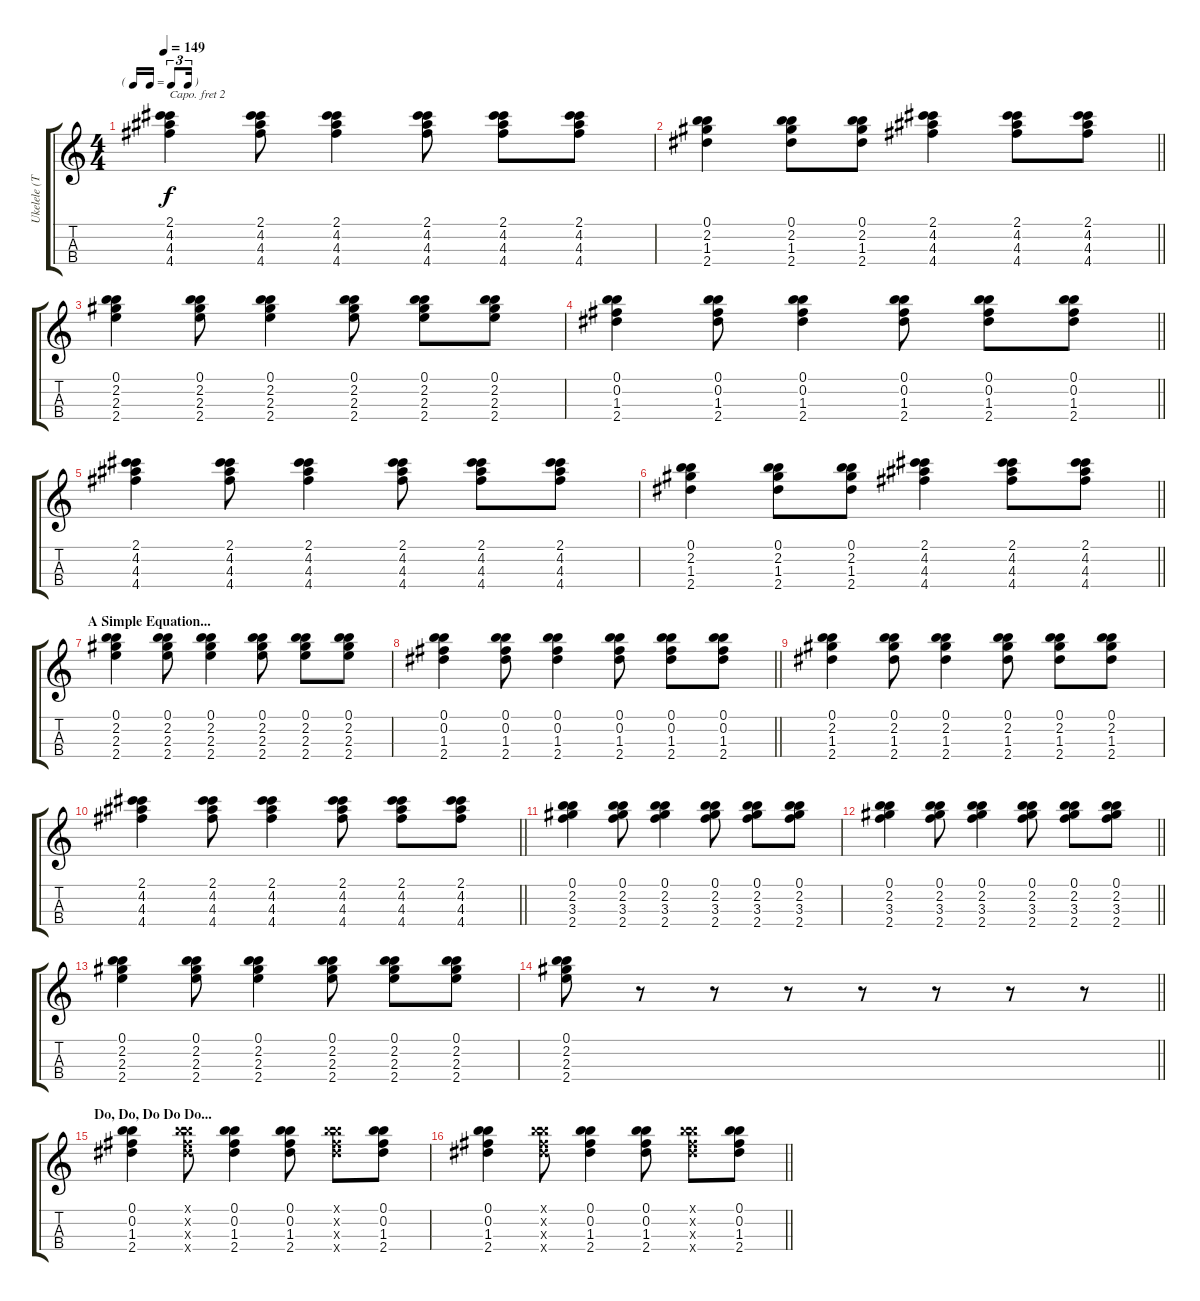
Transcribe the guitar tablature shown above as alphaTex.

\track ("Ukelele (Tom)" "Ukelele (T") {instrument acousticguitarnylon}
\staff {score tabs}
\capo 2
\tuning (A4 E4 C4 G4) {hide}
\ts (4 4)
\tf triplet16th
\tempo 149
\clef g2
\ks c
(2.1 4.2 4.3 4.4).4{dy f} (2.1 4.2 4.3 4.4).8 (2.1 4.2 4.3 4.4).4 (2.1 4.2 4.3 4.4).8 (2.1 4.2 4.3 4.4).8 (2.1 4.2 4.3 4.4).8 |
\barLineRight lightlight
(0.1 2.2 1.3 2.4).4 (0.1 2.2 1.3 2.4).8 (0.1 2.2 1.3 2.4).8 (2.1 4.2 4.3 4.4).4 (2.1 4.2 4.3 4.4).8 (2.1 4.2 4.3 4.4).8 |
(0.1 2.2 2.3 2.4).4 (0.1 2.2 2.3 2.4).8 (0.1 2.2 2.3 2.4).4 (0.1 2.2 2.3 2.4).8 (0.1 2.2 2.3 2.4).8 (0.1 2.2 2.3 2.4).8 |
\barLineRight lightlight
(0.1 0.2 1.3 2.4).4 (0.1 0.2 1.3 2.4).8 (0.1 0.2 1.3 2.4).4 (0.1 0.2 1.3 2.4).8 (0.1 0.2 1.3 2.4).8 (0.1 0.2 1.3 2.4).8 |
(2.1 4.2 4.3 4.4).4 (2.1 4.2 4.3 4.4).8 (2.1 4.2 4.3 4.4).4 (2.1 4.2 4.3 4.4).8 (2.1 4.2 4.3 4.4).8 (2.1 4.2 4.3 4.4).8 |
\barLineRight lightlight
(0.1 2.2 1.3 2.4).4 (0.1 2.2 1.3 2.4).8 (0.1 2.2 1.3 2.4).8 (2.1 4.2 4.3 4.4).4 (2.1 4.2 4.3 4.4).8 (2.1 4.2 4.3 4.4).8 |
\section ("" "A Simple Equation...")
(0.1 2.2 2.3 2.4).4 (0.1 2.2 2.3 2.4).8 (0.1 2.2 2.3 2.4).4 (0.1 2.2 2.3 2.4).8 (0.1 2.2 2.3 2.4).8 (0.1 2.2 2.3 2.4).8 |
\barLineRight lightlight
(0.1 0.2 1.3 2.4).4 (0.1 0.2 1.3 2.4).8 (0.1 0.2 1.3 2.4).4 (0.1 0.2 1.3 2.4).8 (0.1 0.2 1.3 2.4).8 (0.1 0.2 1.3 2.4).8 |
(0.1 2.2 1.3 2.4).4 (0.1 2.2 1.3 2.4).8 (0.1 2.2 1.3 2.4).4 (0.1 2.2 1.3 2.4).8 (0.1 2.2 1.3 2.4).8 (0.1 2.2 1.3 2.4).8 |
\barLineRight lightlight
(2.1 4.2 4.3 4.4).4 (2.1 4.2 4.3 4.4).8 (2.1 4.2 4.3 4.4).4 (2.1 4.2 4.3 4.4).8 (2.1 4.2 4.3 4.4).8 (2.1 4.2 4.3 4.4).8 |
(0.1 2.2 3.3 2.4).4 (0.1 2.2 3.3 2.4).8 (0.1 2.2 3.3 2.4).4 (0.1 2.2 3.3 2.4).8 (0.1 2.2 3.3 2.4).8 (0.1 2.2 3.3 2.4).8 |
\barLineRight lightlight
(0.1 2.2 3.3 2.4).4 (0.1 2.2 3.3 2.4).8 (0.1 2.2 3.3 2.4).4 (0.1 2.2 3.3 2.4).8 (0.1 2.2 3.3 2.4).8 (0.1 2.2 3.3 2.4).8 |
(0.1 2.2 2.3 2.4).4 (0.1 2.2 2.3 2.4).8 (0.1 2.2 2.3 2.4).4 (0.1 2.2 2.3 2.4).8 (0.1 2.2 2.3 2.4).8 (0.1 2.2 2.3 2.4).8 |
\barLineRight lightlight
(0.1 2.2 2.3 2.4).8 r.8 r.8 r.8 r.8 r.8 r.8 r.8 |
\section ("" "Do, Do, Do Do Do...")
(0.1 0.2 1.3 2.4).4 (0.1{x} 0.2{x} 1.3{x} 2.4{x}).8 (0.1 0.2 1.3 2.4).4 (0.1 0.2 1.3 2.4).8 (0.1{x} 0.2{x} 1.3{x} 2.4{x}).8 (0.1 0.2 1.3 2.4).8 |
\barLineRight lightlight
(0.1 0.2 1.3 2.4).4 (0.1{x} 0.2{x} 1.3{x} 2.4{x}).8 (0.1 0.2 1.3 2.4).4 (0.1 0.2 1.3 2.4).8 (0.1{x} 0.2{x} 1.3{x} 2.4{x}).8 (0.1 0.2 1.3 2.4).8
